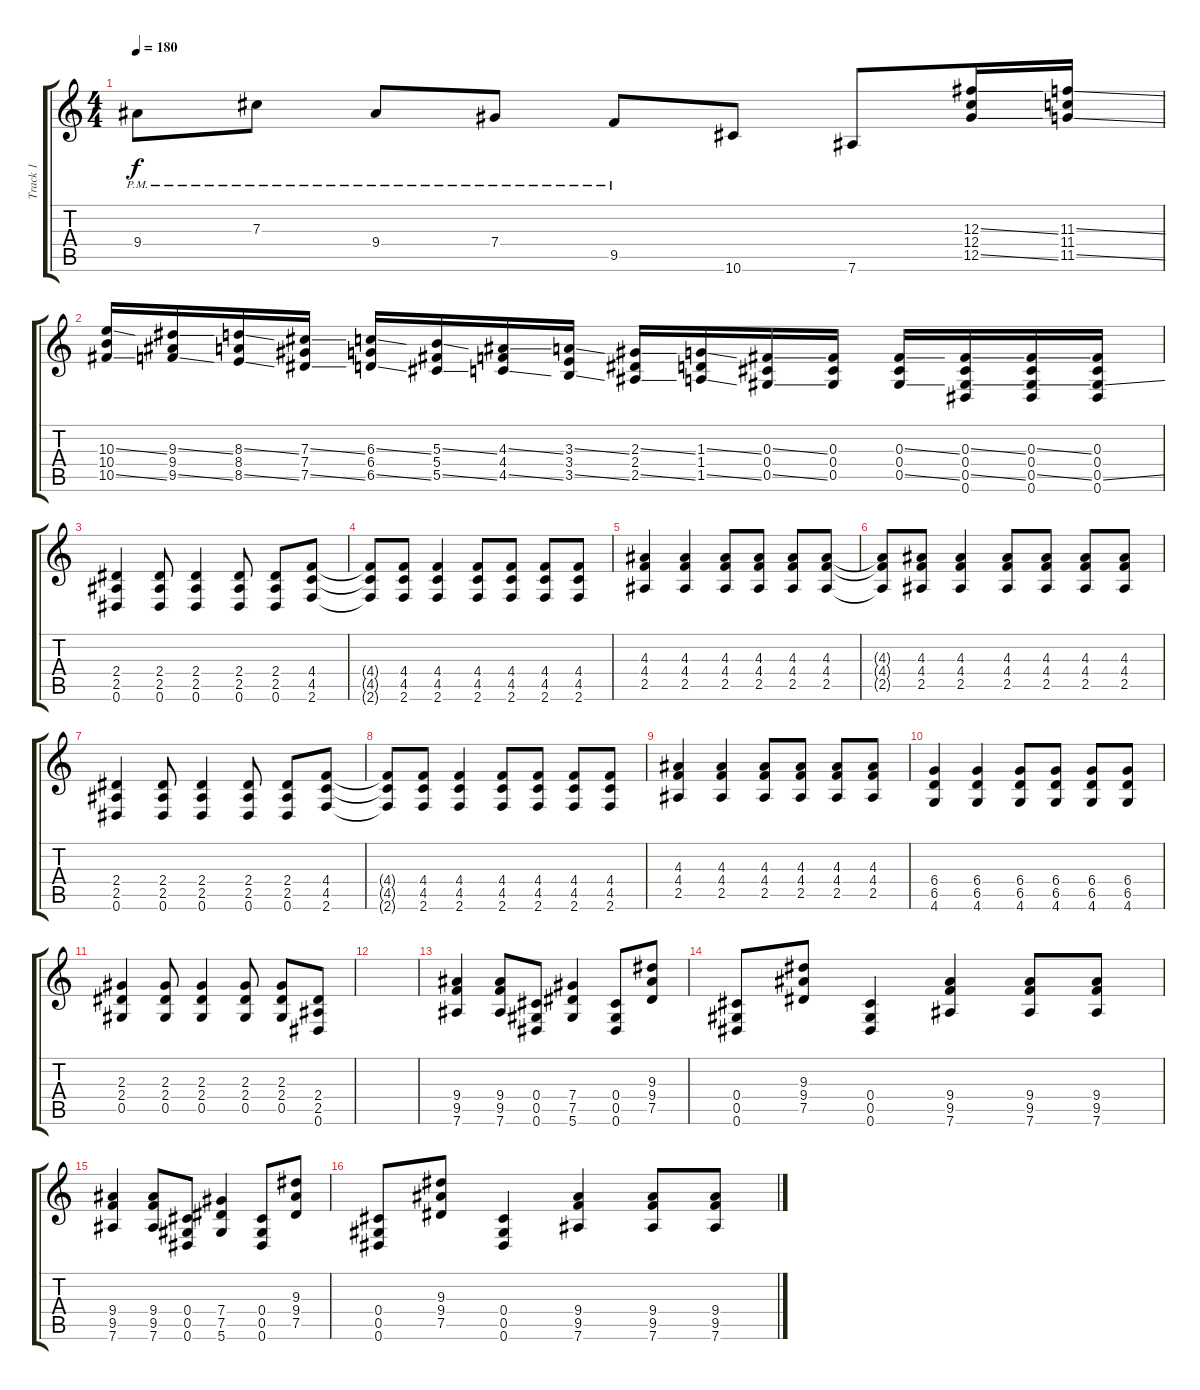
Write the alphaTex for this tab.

\track ("Track 1" "Track 1") {instrument overdrivenguitar}
\staff {score tabs}
\tuning (Eb4 Bb3 Gb3 Db3 Ab2 Eb2) {hide}
\ts (4 4)
\tempo 180
\clef g2
\ks c
9.4{pm}.8{dy f} 7.3{pm}.8 9.4{pm}.8 7.4{pm}.8 9.5{pm}.8 10.6.8 7.6.8 (12.3{ss} 12.4 12.5{ss}).16 (11.3{ss} 11.4 11.5{ss}).16 |
(10.3{ss} 10.4 10.5{ss}).16 (9.3{ss} 9.4 9.5{ss}).16 (8.3{ss} 8.4 8.5{ss}).16 (7.3{ss} 7.4 7.5{ss}).16 (6.3{ss} 6.4 6.5{ss}).16 (5.3{ss} 5.4 5.5{ss}).16 (4.3{ss} 4.4 4.5{ss}).16 (3.3{ss} 3.4 3.5{ss}).16 (2.3{ss} 2.4 2.5{ss}).16 (1.3{ss} 1.4 1.5{ss}).16 (0.3{ss} 0.4 0.5{ss}).16 (0.3 0.4 0.5).16 (0.3{ss} 0.4 0.5{ss}).16 (0.3{ss} 0.4 0.5{ss} 0.6).16 (0.3{ss} 0.4 0.5{ss} 0.6).16 (0.3 0.4 0.5{ss} 0.6).16 |
(2.4 2.5 0.6).4 (2.4 2.5 0.6).8 (2.4 2.5 0.6).4 (2.4 2.5 0.6).8 (2.4 2.5 0.6).8 (4.4 4.5 2.6).8 |
(4.4{t} 4.5{t} 2.6{t}).8 (4.4 4.5 2.6).8 (4.4 4.5 2.6).4 (4.4 4.5 2.6).8 (4.4 4.5 2.6).8 (4.4 4.5 2.6).8 (4.4 4.5 2.6).8 |
(4.3 4.4 2.5).4 (4.3 4.4 2.5).4 (4.3 4.4 2.5).8 (4.3 4.4 2.5).8 (4.3 4.4 2.5).8 (4.3 4.4 2.5).8 |
(4.3{t} 4.4{t} 2.5{t}).8 (4.3 4.4 2.5).8 (4.3 4.4 2.5).4 (4.3 4.4 2.5).8 (4.3 4.4 2.5).8 (4.3 4.4 2.5).8 (4.3 4.4 2.5).8 |
(2.4 2.5 0.6).4 (2.4 2.5 0.6).8 (2.4 2.5 0.6).4 (2.4 2.5 0.6).8 (2.4 2.5 0.6).8 (4.4 4.5 2.6).8 |
(4.4{t} 4.5{t} 2.6{t}).8 (4.4 4.5 2.6).8 (4.4 4.5 2.6).4 (4.4 4.5 2.6).8 (4.4 4.5 2.6).8 (4.4 4.5 2.6).8 (4.4 4.5 2.6).8 |
(4.3 4.4 2.5).4 (4.3 4.4 2.5).4 (4.3 4.4 2.5).8 (4.3 4.4 2.5).8 (4.3 4.4 2.5).8 (4.3 4.4 2.5).8 |
(6.4 6.5 4.6).4 (6.4 6.5 4.6).4 (6.4 6.5 4.6).8 (6.4 6.5 4.6).8 (6.4 6.5 4.6).8 (6.4 6.5 4.6).8 |
(2.3 2.4 0.5).4 (2.3 2.4 0.5).8 (2.3 2.4 0.5).4 (2.3 2.4 0.5).8 (2.3 2.4 0.5).8 (2.4 2.5 0.6).8 |
|
(9.4 9.5 7.6).4 (9.4 9.5 7.6).8 (0.4 0.5 0.6).8 (7.4 7.5 5.6).4 (0.4 0.5 0.6).8 (9.3 9.4 7.5).8 |
(0.4 0.5 0.6).8 (9.3 9.4 7.5).8 (0.4 0.5 0.6).4 (9.4 9.5 7.6).4 (9.4 9.5 7.6).8 (9.4 9.5 7.6).8 |
(9.4 9.5 7.6).4 (9.4 9.5 7.6).8 (0.4 0.5 0.6).8 (7.4 7.5 5.6).4 (0.4 0.5 0.6).8 (9.3 9.4 7.5).8 |
(0.4 0.5 0.6).8 (9.3 9.4 7.5).8 (0.4 0.5 0.6).4 (9.4 9.5 7.6).4 (9.4 9.5 7.6).8 (9.4 9.5 7.6).8
